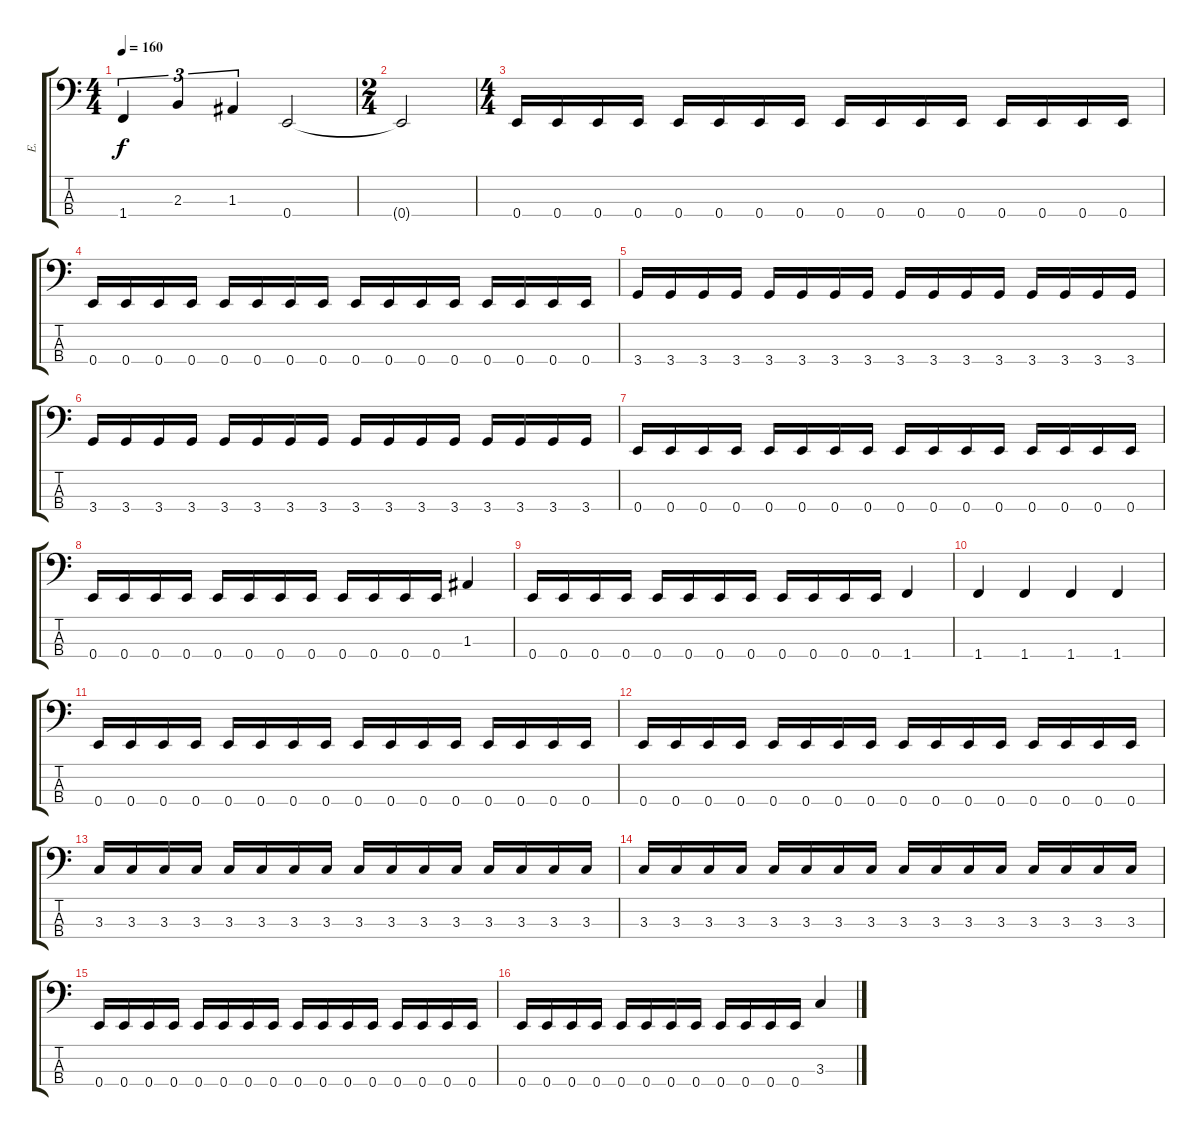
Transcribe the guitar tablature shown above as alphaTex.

\track ("E." "E.") {instrument electricbassfinger}
\staff {score tabs}
\tuning (G2 D2 A1 E1) {hide}
\ts (4 4)
\tempo 160
\clef f4
\ks c
1.4.4{tu (3 2) dy f} 2.3.4{tu (3 2)} 1.3.4{tu (3 2)} 0.4.2 |
\ts (2 4)
0.4{t}.2 |
\ts (4 4)
0.4.16 0.4.16 0.4.16 0.4.16 0.4.16 0.4.16 0.4.16 0.4.16 0.4.16 0.4.16 0.4.16 0.4.16 0.4.16 0.4.16 0.4.16 0.4.16 |
0.4.16 0.4.16 0.4.16 0.4.16 0.4.16 0.4.16 0.4.16 0.4.16 0.4.16 0.4.16 0.4.16 0.4.16 0.4.16 0.4.16 0.4.16 0.4.16 |
3.4.16 3.4.16 3.4.16 3.4.16 3.4.16 3.4.16 3.4.16 3.4.16 3.4.16 3.4.16 3.4.16 3.4.16 3.4.16 3.4.16 3.4.16 3.4.16 |
3.4.16 3.4.16 3.4.16 3.4.16 3.4.16 3.4.16 3.4.16 3.4.16 3.4.16 3.4.16 3.4.16 3.4.16 3.4.16 3.4.16 3.4.16 3.4.16 |
0.4.16 0.4.16 0.4.16 0.4.16 0.4.16 0.4.16 0.4.16 0.4.16 0.4.16 0.4.16 0.4.16 0.4.16 0.4.16 0.4.16 0.4.16 0.4.16 |
0.4.16 0.4.16 0.4.16 0.4.16 0.4.16 0.4.16 0.4.16 0.4.16 0.4.16 0.4.16 0.4.16 0.4.16 1.3.4 |
0.4.16 0.4.16 0.4.16 0.4.16 0.4.16 0.4.16 0.4.16 0.4.16 0.4.16 0.4.16 0.4.16 0.4.16 1.4.4 |
1.4.4 1.4.4 1.4.4 1.4.4 |
0.4.16 0.4.16 0.4.16 0.4.16 0.4.16 0.4.16 0.4.16 0.4.16 0.4.16 0.4.16 0.4.16 0.4.16 0.4.16 0.4.16 0.4.16 0.4.16 |
0.4.16 0.4.16 0.4.16 0.4.16 0.4.16 0.4.16 0.4.16 0.4.16 0.4.16 0.4.16 0.4.16 0.4.16 0.4.16 0.4.16 0.4.16 0.4.16 |
3.3.16 3.3.16 3.3.16 3.3.16 3.3.16 3.3.16 3.3.16 3.3.16 3.3.16 3.3.16 3.3.16 3.3.16 3.3.16 3.3.16 3.3.16 3.3.16 |
3.3.16 3.3.16 3.3.16 3.3.16 3.3.16 3.3.16 3.3.16 3.3.16 3.3.16 3.3.16 3.3.16 3.3.16 3.3.16 3.3.16 3.3.16 3.3.16 |
0.4.16 0.4.16 0.4.16 0.4.16 0.4.16 0.4.16 0.4.16 0.4.16 0.4.16 0.4.16 0.4.16 0.4.16 0.4.16 0.4.16 0.4.16 0.4.16 |
0.4.16 0.4.16 0.4.16 0.4.16 0.4.16 0.4.16 0.4.16 0.4.16 0.4.16 0.4.16 0.4.16 0.4.16 3.3.4
